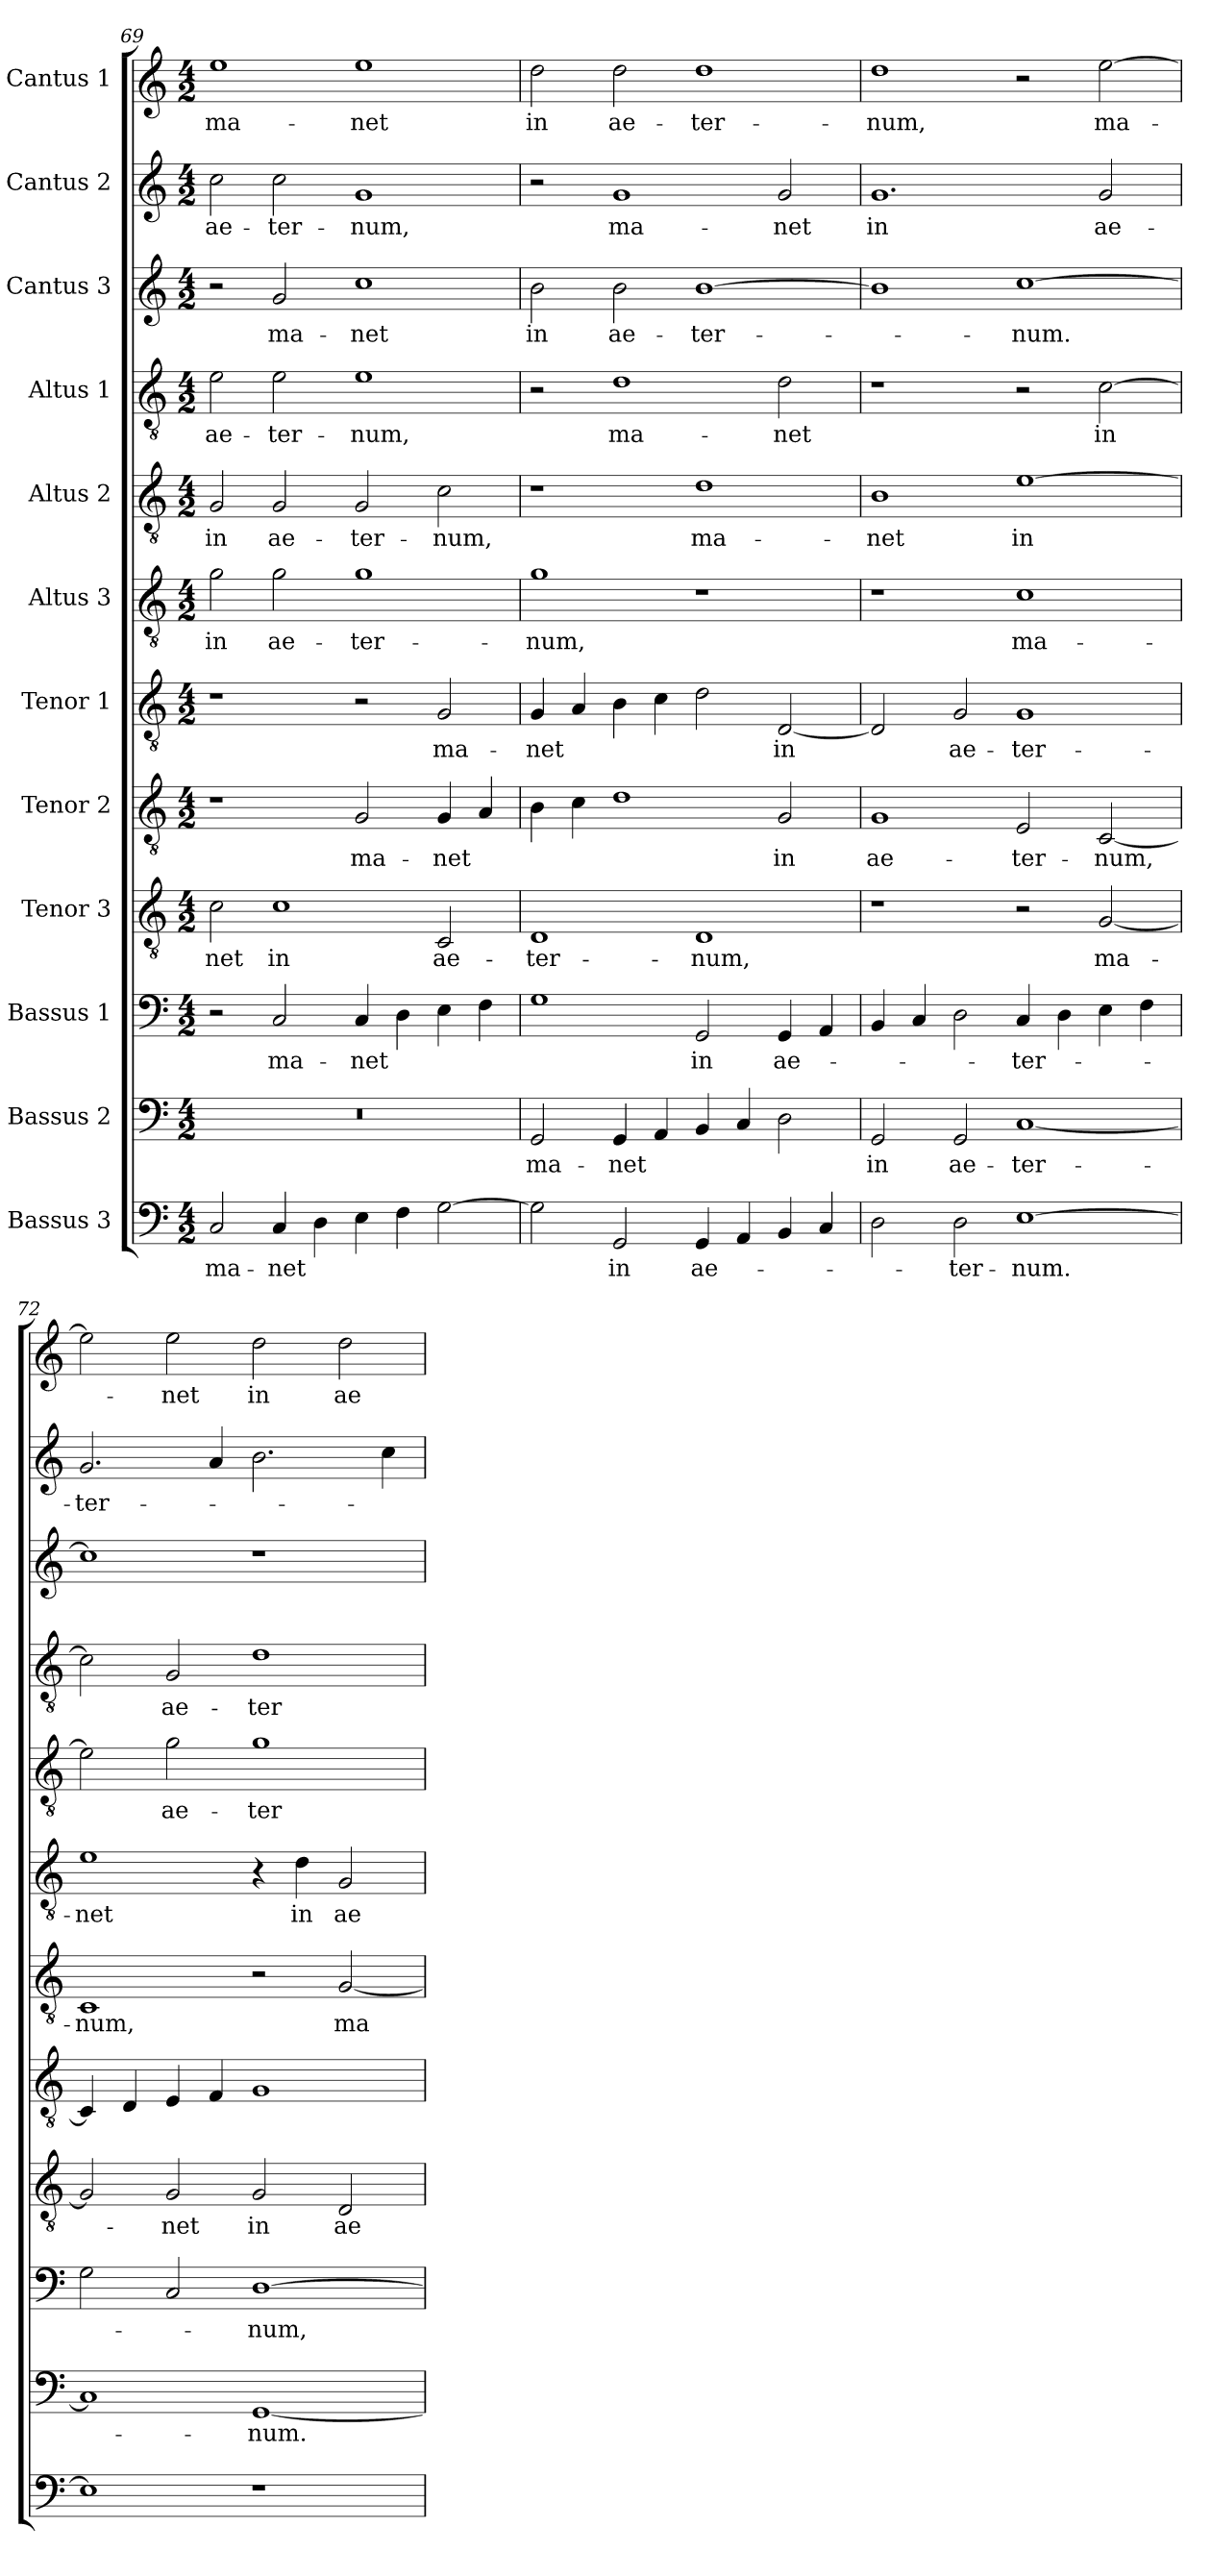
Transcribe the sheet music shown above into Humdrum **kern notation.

**kern	**text	**kern	**text	**kern	**text	**kern	**text	**kern	**text	**kern	**text	**kern	**text	**kern	**text	**kern	**text	**kern	**text	**kern	**text	**kern	**text
*part12	*part12	*part11	*part11	*part10	*part10	*part9	*part9	*part8	*part8	*part7	*part7	*part6	*part6	*part5	*part5	*part4	*part4	*part3	*part3	*part2	*part2	*part1	*part1
*staff12	*staff12	*staff11	*staff11	*staff10	*staff10	*staff9	*staff9	*staff8	*staff8	*staff7	*staff7	*staff6	*staff6	*staff5	*staff5	*staff4	*staff4	*staff3	*staff3	*staff2	*staff2	*staff1	*staff1
*I"Bassus 3	*	*I"Bassus 2	*	*I"Bassus 1	*	*I"Tenor 3	*	*I"Tenor 2	*	*I"Tenor 1	*	*I"Altus 3	*	*I"Altus 2	*	*I"Altus 1	*	*I"Cantus 3	*	*I"Cantus 2	*	*I"Cantus 1	*
*clefF4	*	*clefF4	*	*clefF4	*	*clefGv2	*	*clefGv2	*	*clefGv2	*	*clefGv2	*	*clefGv2	*	*clefGv2	*	*clefG2	*	*clefG2	*	*clefG2	*
*k[]	*	*k[]	*	*k[]	*	*k[]	*	*k[]	*	*k[]	*	*k[]	*	*k[]	*	*k[]	*	*k[]	*	*k[]	*	*k[]	*
*C:	*	*C:	*	*C:	*	*C:	*	*C:	*	*C:	*	*C:	*	*C:	*	*C:	*	*C:	*	*C:	*	*C:	*
*M4/2	*	*M4/2	*	*M4/2	*	*M4/2	*	*M4/2	*	*M4/2	*	*M4/2	*	*M4/2	*	*M4/2	*	*M4/2	*	*M4/2	*	*M4/2	*
=69	=69	=69	=69	=69	=69	=69	=69	=69	=69	=69	=69	=69	=69	=69	=69	=69	=69	=69	=69	=69	=69	=69	=69
!	!LO:LY:b	!	!	!	!	!	!LO:LY:b	!	!	!	!	!	!LO:LY:b	!	!LO:LY:b	!	!LO:LY:b	!	!	!	!LO:LY:b	!	!LO:LY:b
2C/	ma-	0r	.	2r	.	2c\	-net	1r	.	1r	.	2g\	in	2G/	in	2e\	ae-	2r	.	2cc\	ae-	1ee	ma-
!	!LO:LY:b	!	!	!	!LO:LY:b	!	!LO:LY:b	!	!	!	!	!	!LO:LY:b	!	!LO:LY:b	!	!LO:LY:b	!	!LO:LY:b	!	!LO:LY:b	!	!
4C/	-net	.	.	2C/	ma-	1c	in	.	.	.	.	2g\	ae-	2G/	ae-	2e\	-ter-	2g/	ma-	2cc\	-ter-	.	.
4D\	.	.	.	.	.	.	.	.	.	.	.	.	.	.	.	.	.	.	.	.	.	.	.
!	!	!	!	!	!LO:LY:b	!	!	!	!LO:LY:b	!	!	!	!LO:LY:b	!	!LO:LY:b	!	!LO:LY:b	!	!LO:LY:b	!	!LO:LY:b	!	!LO:LY:b
4E\	.	.	.	4C/	-net	.	.	2G/	ma-	2r	.	1g	-ter-	2G/	-ter-	1e	-num,	1cc	-net	1g	-num,	1ee	-net
4F\	.	.	.	4D\	.	.	.	.	.	.	.	.	.	.	.	.	.	.	.	.	.	.	.
!	!	!	!	!	!	!	!LO:LY:b	!	!LO:LY:b	!	!LO:LY:b	!	!	!	!LO:LY:b	!	!	!	!	!	!	!	!
[2G\	.	.	.	4E\	.	2C/	ae-	4G/	-net	2G/	ma-	.	.	2c\	-num,	.	.	.	.	.	.	.	.
.	.	.	.	4F\	.	.	.	4A/	.	.	.	.	.	.	.	.	.	.	.	.	.	.	.
=70	=70	=70	=70	=70	=70	=70	=70	=70	=70	=70	=70	=70	=70	=70	=70	=70	=70	=70	=70	=70	=70	=70	=70
!	!	!	!LO:LY:b	!	!	!	!LO:LY:b	!	!	!	!LO:LY:b	!	!LO:LY:b	!	!	!	!	!	!LO:LY:b	!	!	!	!LO:LY:b
2G\]	.	2GG/	ma-	1G	.	1D	-ter-	4B\	.	4G/	-net	1g	-num,	1r	.	2r	.	2b\	in	2r	.	2dd\	in
.	.	.	.	.	.	.	.	4c\	.	4A/	.	.	.	.	.	.	.	.	.	.	.	.	.
!	!LO:LY:b	!	!LO:LY:b	!	!	!	!	!	!	!	!	!	!	!	!	!	!LO:LY:b	!	!LO:LY:b	!	!LO:LY:b	!	!LO:LY:b
2GG/	in	4GG/	-net	.	.	.	.	1d	.	4B\	.	.	.	.	.	1d	ma-	2b\	ae-	1g	ma-	2dd\	ae-
.	.	4AA/	.	.	.	.	.	.	.	4c\	.	.	.	.	.	.	.	.	.	.	.	.	.
!	!LO:LY:b	!	!	!	!LO:LY:b	!	!LO:LY:b	!	!	!	!	!	!	!	!LO:LY:b	!	!	!	!LO:LY:b	!	!	!	!LO:LY:b
4GG/	ae-	4BB/	.	2GG/	in	1D	-num,	.	.	2d\	.	1r	.	1d	ma-	.	.	[1b	-ter-	.	.	1dd	-ter-
4AA/	.	4C/	.	.	.	.	.	.	.	.	.	.	.	.	.	.	.	.	.	.	.	.	.
!	!	!	!	!	!LO:LY:b	!	!	!	!LO:LY:b	!	!LO:LY:b	!	!	!	!	!	!LO:LY:b	!	!	!	!LO:LY:b	!	!
4BB/	.	2D\	.	4GG/	ae-	.	.	2G/	in	[2D/	in	.	.	.	.	2d\	-net	.	.	2g/	-net	.	.
4C/	.	.	.	4AA/	.	.	.	.	.	.	.	.	.	.	.	.	.	.	.	.	.	.	.
!!LO:PB:g=z
=71	=71	=71	=71	=71	=71	=71	=71	=71	=71	=71	=71	=71	=71	=71	=71	=71	=71	=71	=71	=71	=71	=71	=71
!	!	!	!LO:LY:b	!	!	!	!	!	!LO:LY:b	!	!	!	!	!	!LO:LY:b	!	!	!	!	!	!LO:LY:b	!	!LO:LY:b
2D\	.	2GG/	in	4BB/	.	1r	.	1G	ae-	2D/]	.	1r	.	1B	-net	1r	.	1b]	.	1.g	in	1dd	-num,
.	.	.	.	4C/	.	.	.	.	.	.	.	.	.	.	.	.	.	.	.	.	.	.	.
!	!LO:LY:b	!	!LO:LY:b	!	!	!	!	!	!	!	!LO:LY:b	!	!	!	!	!	!	!	!	!	!	!	!
2D\	-ter-	2GG/	ae-	2D\	.	.	.	.	.	2G/	ae-	.	.	.	.	.	.	.	.	.	.	.	.
!	!LO:LY:b	!	!LO:LY:b	!	!LO:LY:b	!	!	!	!LO:LY:b	!	!LO:LY:b	!	!LO:LY:b	!	!LO:LY:b	!	!	!	!LO:LY:b	!	!	!	!
[1E	-num.	[1C	-ter-	4C/	-ter-	2r	.	2E/	-ter-	1G	-ter-	1c	ma-	[1e	in	2r	.	[1cc	-num.	.	.	2r	.
.	.	.	.	4D\	.	.	.	.	.	.	.	.	.	.	.	.	.	.	.	.	.	.	.
!	!	!	!	!	!	!	!LO:LY:b	!	!LO:LY:b	!	!	!	!	!	!	!	!LO:LY:b	!	!	!	!LO:LY:b	!	!LO:LY:b
.	.	.	.	4E\	.	[2G/	ma-	[2C/	-num,	.	.	.	.	.	.	[2c\	in	.	.	2g/	ae-	[2ee\	ma-
.	.	.	.	4F\	.	.	.	.	.	.	.	.	.	.	.	.	.	.	.	.	.	.	.
=72	=72	=72	=72	=72	=72	=72	=72	=72	=72	=72	=72	=72	=72	=72	=72	=72	=72	=72	=72	=72	=72	=72	=72
!	!	!	!	!	!	!	!	!	!	!	!LO:LY:b	!	!LO:LY:b	!	!	!	!	!	!	!	!LO:LY:b	!	!
1E]	.	1C]	.	2G\	.	2G/]	.	4C/]	.	1C	-num,	1e	-net	2e\]	.	2c\]	.	1cc]	.	2.g/	-ter-	2ee\]	.
.	.	.	.	.	.	.	.	4D/	.	.	.	.	.	.	.	.	.	.	.	.	.	.	.
!	!	!	!	!	!	!	!LO:LY:b	!	!	!	!	!	!	!	!LO:LY:b	!	!LO:LY:b	!	!	!	!	!	!LO:LY:b
.	.	.	.	2C/	.	2G/	-net	4E/	.	.	.	.	.	2g\	ae-	2G/	ae-	.	.	.	.	2ee\	-net
.	.	.	.	.	.	.	.	4F/	.	.	.	.	.	.	.	.	.	.	.	4a/	.	.	.
!	!	!	!LO:LY:b	!	!LO:LY:b	!	!LO:LY:b	!	!	!	!	!	!	!	!LO:LY:b	!	!LO:LY:b	!	!	!	!	!	!LO:LY:b
1r	.	[1GG	-num.	[1D	-num,	2G/	in	1G	.	2r	.	4r	.	1g	-ter-	1d	-ter-	1r	.	2.b\	.	2dd\	in
!	!	!	!	!	!	!	!	!	!	!	!	!	!LO:LY:b	!	!	!	!	!	!	!	!	!	!
.	.	.	.	.	.	.	.	.	.	.	.	4d\	in	.	.	.	.	.	.	.	.	.	.
!	!	!	!	!	!	!	!LO:LY:b	!	!	!	!LO:LY:b	!	!LO:LY:b	!	!	!	!	!	!	!	!	!	!LO:LY:b
.	.	.	.	.	.	2D/	ae-	.	.	[2G/	ma-	2G/	ae-	.	.	.	.	.	.	.	.	2dd\	ae-
.	.	.	.	.	.	.	.	.	.	.	.	.	.	.	.	.	.	.	.	4cc\	.	.	.
=	=	=	=	=	=	=	=	=	=	=	=	=	=	=	=	=	=	=	=	=	=	=	=
*-	*-	*-	*-	*-	*-	*-	*-	*-	*-	*-	*-	*-	*-	*-	*-	*-	*-	*-	*-	*-	*-	*-	*-
